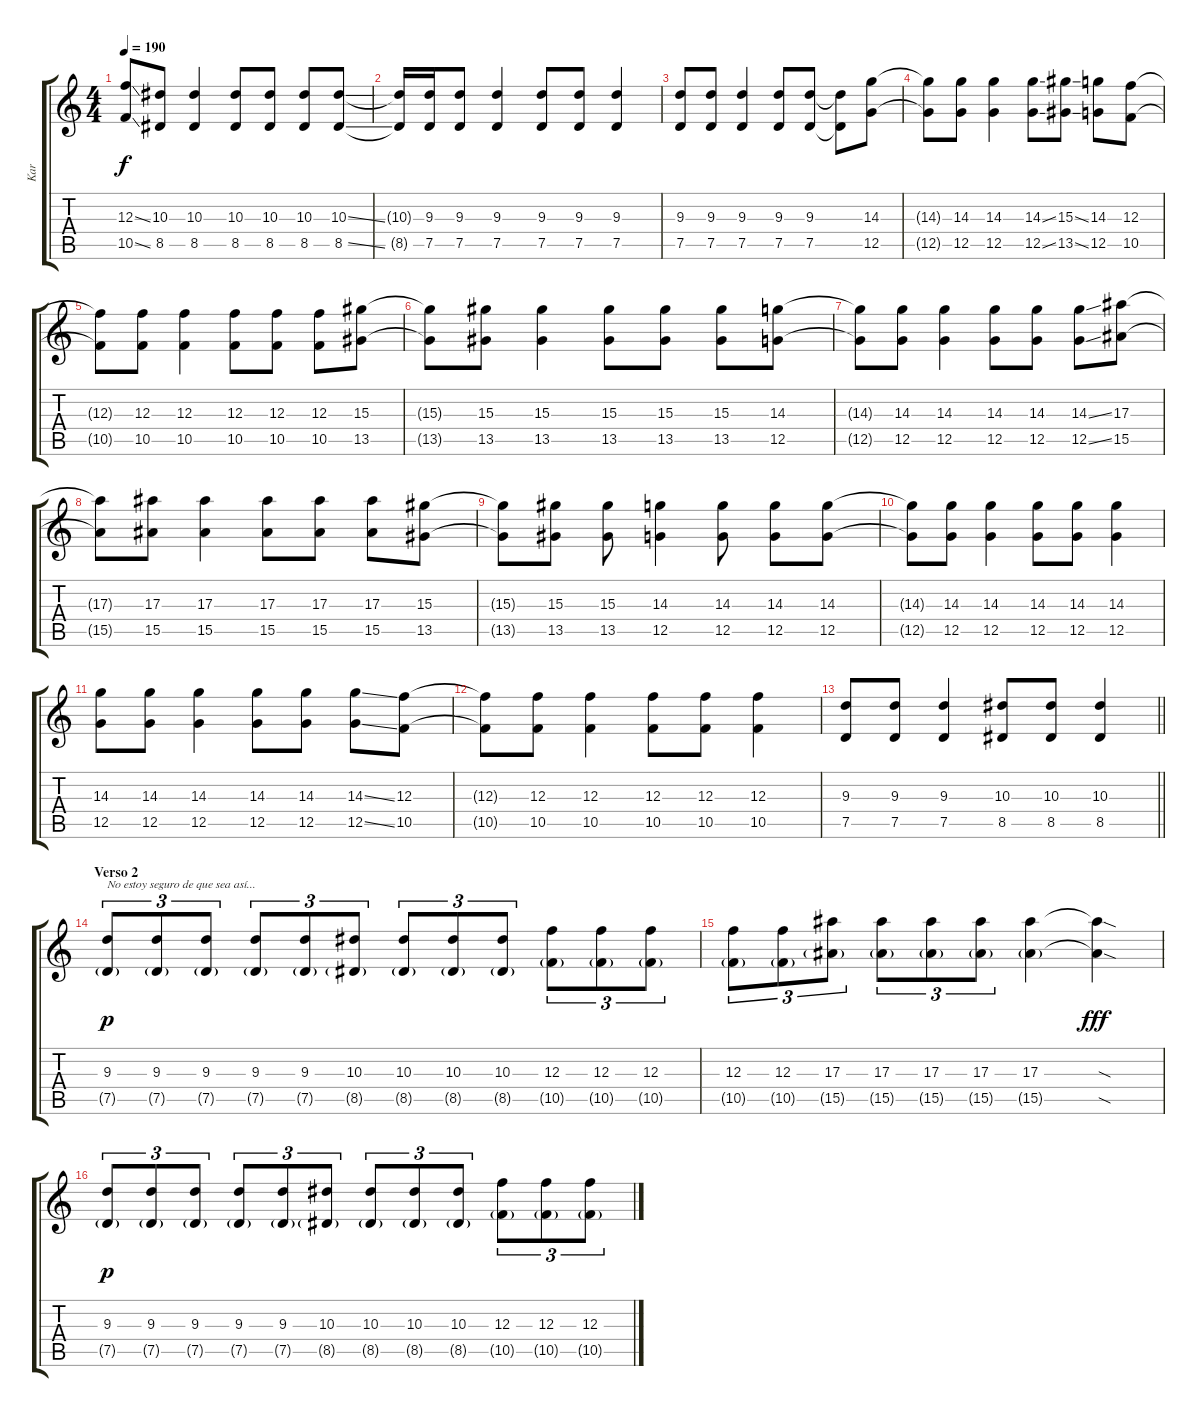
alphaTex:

\track ("Kar" "Kar") {instrument distortionguitar}
\staff {score tabs}
\tuning (D4 A3 F3 C3 G2 C2) {hide}
\ts (4 4)
\tempo 190
\clef g2
\ks c
(12.3{ss t} 10.5{ss t}).8{dy f} (10.3 8.5).8 (10.3 8.5).4 (10.3 8.5).8 (10.3 8.5).8 (10.3 8.5).8 (10.3{ss} 8.5{ss}).8 |
(10.3{t} 8.5{t}).16 (9.3 7.5).16 (9.3 7.5).8 (9.3 7.5).4 (9.3 7.5).8 (9.3 7.5).8 (9.3 7.5).4 |
(9.3 7.5).8 (9.3 7.5).8 (9.3 7.5).4 (9.3 7.5).8 (9.3 7.5).8 (9.3{t} 7.5{t}).8 (14.3 12.5).8 |
(14.3{t} 12.5{t}).8 (14.3 12.5).8 (14.3 12.5).4 (14.3{ss} 12.5{ss}).8 (15.3{ss} 13.5{ss}).8 (14.3 12.5).8 (12.3 10.5).8 |
(12.3{t} 10.5{t}).8 (12.3 10.5).8 (12.3 10.5).4 (12.3 10.5).8 (12.3 10.5).8 (12.3 10.5).8 (15.3 13.5).8 |
(15.3{t} 13.5{t}).8 (15.3 13.5).8 (15.3 13.5).4 (15.3 13.5).8 (15.3 13.5).8 (15.3 13.5).8 (14.3 12.5).8 |
(14.3{t} 12.5{t}).8 (14.3 12.5).8 (14.3 12.5).4 (14.3 12.5).8 (14.3 12.5).8 (14.3{ss} 12.5{ss}).8 (17.3 15.5).8 |
(17.3{t} 15.5{t}).8 (17.3 15.5).8 (17.3 15.5).4 (17.3 15.5).8 (17.3 15.5).8 (17.3 15.5).8 (15.3 13.5).8 |
(15.3{t} 13.5{t}).8 (15.3 13.5).8 (15.3 13.5).8 (14.3 12.5).4 (14.3 12.5).8 (14.3 12.5).8 (14.3 12.5).8 |
(14.3{t} 12.5{t}).8 (14.3 12.5).8 (14.3 12.5).4 (14.3 12.5).8 (14.3 12.5).8 (14.3 12.5).4 |
(14.3 12.5).8 (14.3 12.5).8 (14.3 12.5).4 (14.3 12.5).8 (14.3 12.5).8 (14.3{ss} 12.5{ss}).8 (12.3 10.5).8 |
(12.3{t} 10.5{t}).8 (12.3 10.5).8 (12.3 10.5).4 (12.3 10.5).8 (12.3 10.5).8 (12.3 10.5).4 |
\barLineRight lightlight
(9.3 7.5).8 (9.3 7.5).8 (9.3 7.5).4 (10.3 8.5).8 (10.3 8.5).8 (10.3 8.5).4 |
\section ("" "Verso 2")
(9.3 7.5{g}).8{tu (3 2) txt "No estoy seguro de que sea así..." dy p} (9.3 7.5{g}).8{tu (3 2)} (9.3 7.5{g}).8{tu (3 2)} (9.3 7.5{g}).8{tu (3 2)} (9.3 7.5{g}).8{tu (3 2)} (10.3 8.5{g}).8{tu (3 2)} (10.3 8.5{g}).8{tu (3 2)} (10.3 8.5{g}).8{tu (3 2)} (10.3 8.5{g}).8{tu (3 2)} (12.3 10.5{g}).8{tu (3 2)} (12.3 10.5{g}).8{tu (3 2)} (12.3 10.5{g}).8{tu (3 2)} |
(12.3 10.5{g}).8{tu (3 2)} (12.3 10.5{g}).8{tu (3 2)} (17.3 15.5{g}).8{tu (3 2)} (17.3 15.5{g}).8{tu (3 2)} (17.3 15.5{g}).8{tu (3 2)} (17.3 15.5{g}).8{tu (3 2)} (17.3 15.5{g}).4 (17.3{sod t} 15.5{sod t}).4{dy fff} |
(9.3 7.5{g}).8{tu (3 2) dy p} (9.3 7.5{g}).8{tu (3 2)} (9.3 7.5{g}).8{tu (3 2)} (9.3 7.5{g}).8{tu (3 2)} (9.3 7.5{g}).8{tu (3 2)} (10.3 8.5{g}).8{tu (3 2)} (10.3 8.5{g}).8{tu (3 2)} (10.3 8.5{g}).8{tu (3 2)} (10.3 8.5{g}).8{tu (3 2)} (12.3 10.5{g}).8{tu (3 2)} (12.3 10.5{g}).8{tu (3 2)} (12.3 10.5{g}).8{tu (3 2)}
